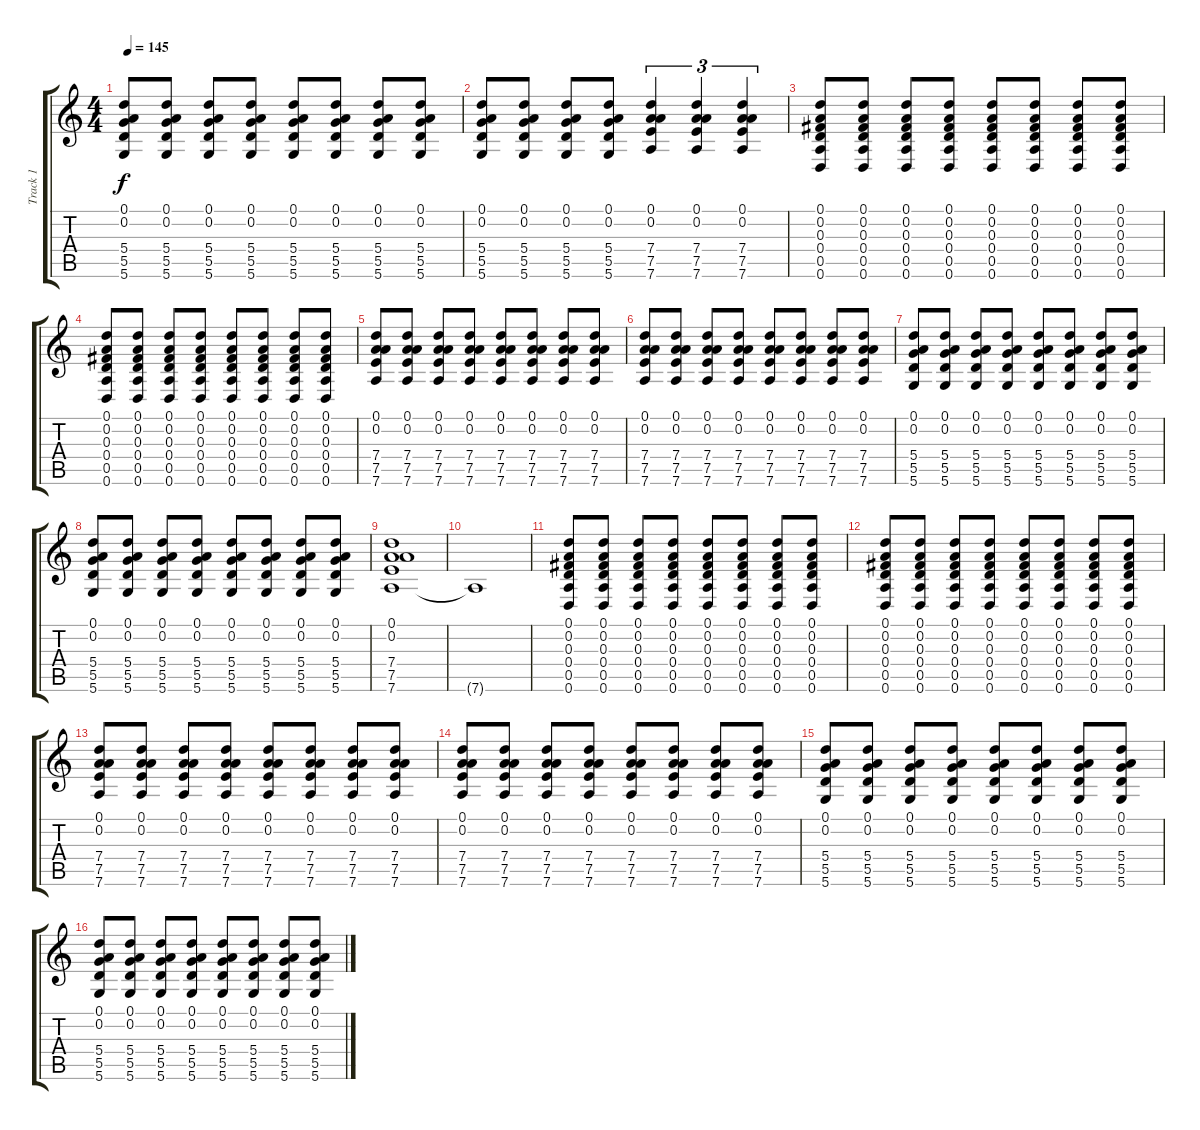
\track ("Track 1" "Track 1") {instrument acousticguitarsteel}
\staff {score tabs}
\tuning (D4 A3 Gb3 D3 A2 D2) {hide}
\ts (4 4)
\tempo 145
\clef g2
\ks c
(0.1 0.2 5.4 5.5 5.6).8{dy f} (0.1 0.2 5.4 5.5 5.6).8 (0.1 0.2 5.4 5.5 5.6).8 (0.1 0.2 5.4 5.5 5.6).8 (0.1 0.2 5.4 5.5 5.6).8 (0.1 0.2 5.4 5.5 5.6).8 (0.1 0.2 5.4 5.5 5.6).8 (0.1 0.2 5.4 5.5 5.6).8 |
(0.1 0.2 5.4 5.5 5.6).8 (0.1 0.2 5.4 5.5 5.6).8 (0.1 0.2 5.4 5.5 5.6).8 (0.1 0.2 5.4 5.5 5.6).8 (0.1 0.2 7.4 7.5 7.6).4{tu (3 2)} (0.1 0.2 7.4 7.5 7.6).4{tu (3 2)} (0.1 0.2 7.4 7.5 7.6).4{tu (3 2)} |
(0.1 0.2 0.3 0.4 0.5 0.6).8 (0.1 0.2 0.3 0.4 0.5 0.6).8 (0.1 0.2 0.3 0.4 0.5 0.6).8 (0.1 0.2 0.3 0.4 0.5 0.6).8 (0.1 0.2 0.3 0.4 0.5 0.6).8 (0.1 0.2 0.3 0.4 0.5 0.6).8 (0.1 0.2 0.3 0.4 0.5 0.6).8 (0.1 0.2 0.3 0.4 0.5 0.6).8 |
(0.1 0.2 0.3 0.4 0.5 0.6).8 (0.1 0.2 0.3 0.4 0.5 0.6).8 (0.1 0.2 0.3 0.4 0.5 0.6).8 (0.1 0.2 0.3 0.4 0.5 0.6).8 (0.1 0.2 0.3 0.4 0.5 0.6).8 (0.1 0.2 0.3 0.4 0.5 0.6).8 (0.1 0.2 0.3 0.4 0.5 0.6).8 (0.1 0.2 0.3 0.4 0.5 0.6).8 |
(0.1 0.2 7.4 7.5 7.6).8 (0.1 0.2 7.4 7.5 7.6).8 (0.1 0.2 7.4 7.5 7.6).8 (0.1 0.2 7.4 7.5 7.6).8 (0.1 0.2 7.4 7.5 7.6).8 (0.1 0.2 7.4 7.5 7.6).8 (0.1 0.2 7.4 7.5 7.6).8 (0.1 0.2 7.4 7.5 7.6).8 |
(0.1 0.2 7.4 7.5 7.6).8 (0.1 0.2 7.4 7.5 7.6).8 (0.1 0.2 7.4 7.5 7.6).8 (0.1 0.2 7.4 7.5 7.6).8 (0.1 0.2 7.4 7.5 7.6).8 (0.1 0.2 7.4 7.5 7.6).8 (0.1 0.2 7.4 7.5 7.6).8 (0.1 0.2 7.4 7.5 7.6).8 |
(0.1 0.2 5.4 5.5 5.6).8 (0.1 0.2 5.4 5.5 5.6).8 (0.1 0.2 5.4 5.5 5.6).8 (0.1 0.2 5.4 5.5 5.6).8 (0.1 0.2 5.4 5.5 5.6).8 (0.1 0.2 5.4 5.5 5.6).8 (0.1 0.2 5.4 5.5 5.6).8 (0.1 0.2 5.4 5.5 5.6).8 |
(0.1 0.2 5.4 5.5 5.6).8 (0.1 0.2 5.4 5.5 5.6).8 (0.1 0.2 5.4 5.5 5.6).8 (0.1 0.2 5.4 5.5 5.6).8 (0.1 0.2 5.4 5.5 5.6).8 (0.1 0.2 5.4 5.5 5.6).8 (0.1 0.2 5.4 5.5 5.6).8 (0.1 0.2 5.4 5.5 5.6).8 |
(0.1 0.2 7.4 7.5 7.6).1 |
7.6{t}.1 |
(0.1 0.2 0.3 0.4 0.5 0.6).8 (0.1 0.2 0.3 0.4 0.5 0.6).8 (0.1 0.2 0.3 0.4 0.5 0.6).8 (0.1 0.2 0.3 0.4 0.5 0.6).8 (0.1 0.2 0.3 0.4 0.5 0.6).8 (0.1 0.2 0.3 0.4 0.5 0.6).8 (0.1 0.2 0.3 0.4 0.5 0.6).8 (0.1 0.2 0.3 0.4 0.5 0.6).8 |
(0.1 0.2 0.3 0.4 0.5 0.6).8 (0.1 0.2 0.3 0.4 0.5 0.6).8 (0.1 0.2 0.3 0.4 0.5 0.6).8 (0.1 0.2 0.3 0.4 0.5 0.6).8 (0.1 0.2 0.3 0.4 0.5 0.6).8 (0.1 0.2 0.3 0.4 0.5 0.6).8 (0.1 0.2 0.3 0.4 0.5 0.6).8 (0.1 0.2 0.3 0.4 0.5 0.6).8 |
(0.1 0.2 7.4 7.5 7.6).8 (0.1 0.2 7.4 7.5 7.6).8 (0.1 0.2 7.4 7.5 7.6).8 (0.1 0.2 7.4 7.5 7.6).8 (0.1 0.2 7.4 7.5 7.6).8 (0.1 0.2 7.4 7.5 7.6).8 (0.1 0.2 7.4 7.5 7.6).8 (0.1 0.2 7.4 7.5 7.6).8 |
(0.1 0.2 7.4 7.5 7.6).8 (0.1 0.2 7.4 7.5 7.6).8 (0.1 0.2 7.4 7.5 7.6).8 (0.1 0.2 7.4 7.5 7.6).8 (0.1 0.2 7.4 7.5 7.6).8 (0.1 0.2 7.4 7.5 7.6).8 (0.1 0.2 7.4 7.5 7.6).8 (0.1 0.2 7.4 7.5 7.6).8 |
(0.1 0.2 5.4 5.5 5.6).8 (0.1 0.2 5.4 5.5 5.6).8 (0.1 0.2 5.4 5.5 5.6).8 (0.1 0.2 5.4 5.5 5.6).8 (0.1 0.2 5.4 5.5 5.6).8 (0.1 0.2 5.4 5.5 5.6).8 (0.1 0.2 5.4 5.5 5.6).8 (0.1 0.2 5.4 5.5 5.6).8 |
(0.1 0.2 5.4 5.5 5.6).8 (0.1 0.2 5.4 5.5 5.6).8 (0.1 0.2 5.4 5.5 5.6).8 (0.1 0.2 5.4 5.5 5.6).8 (0.1 0.2 5.4 5.5 5.6).8 (0.1 0.2 5.4 5.5 5.6).8 (0.1 0.2 5.4 5.5 5.6).8 (0.1 0.2 5.4 5.5 5.6).8
